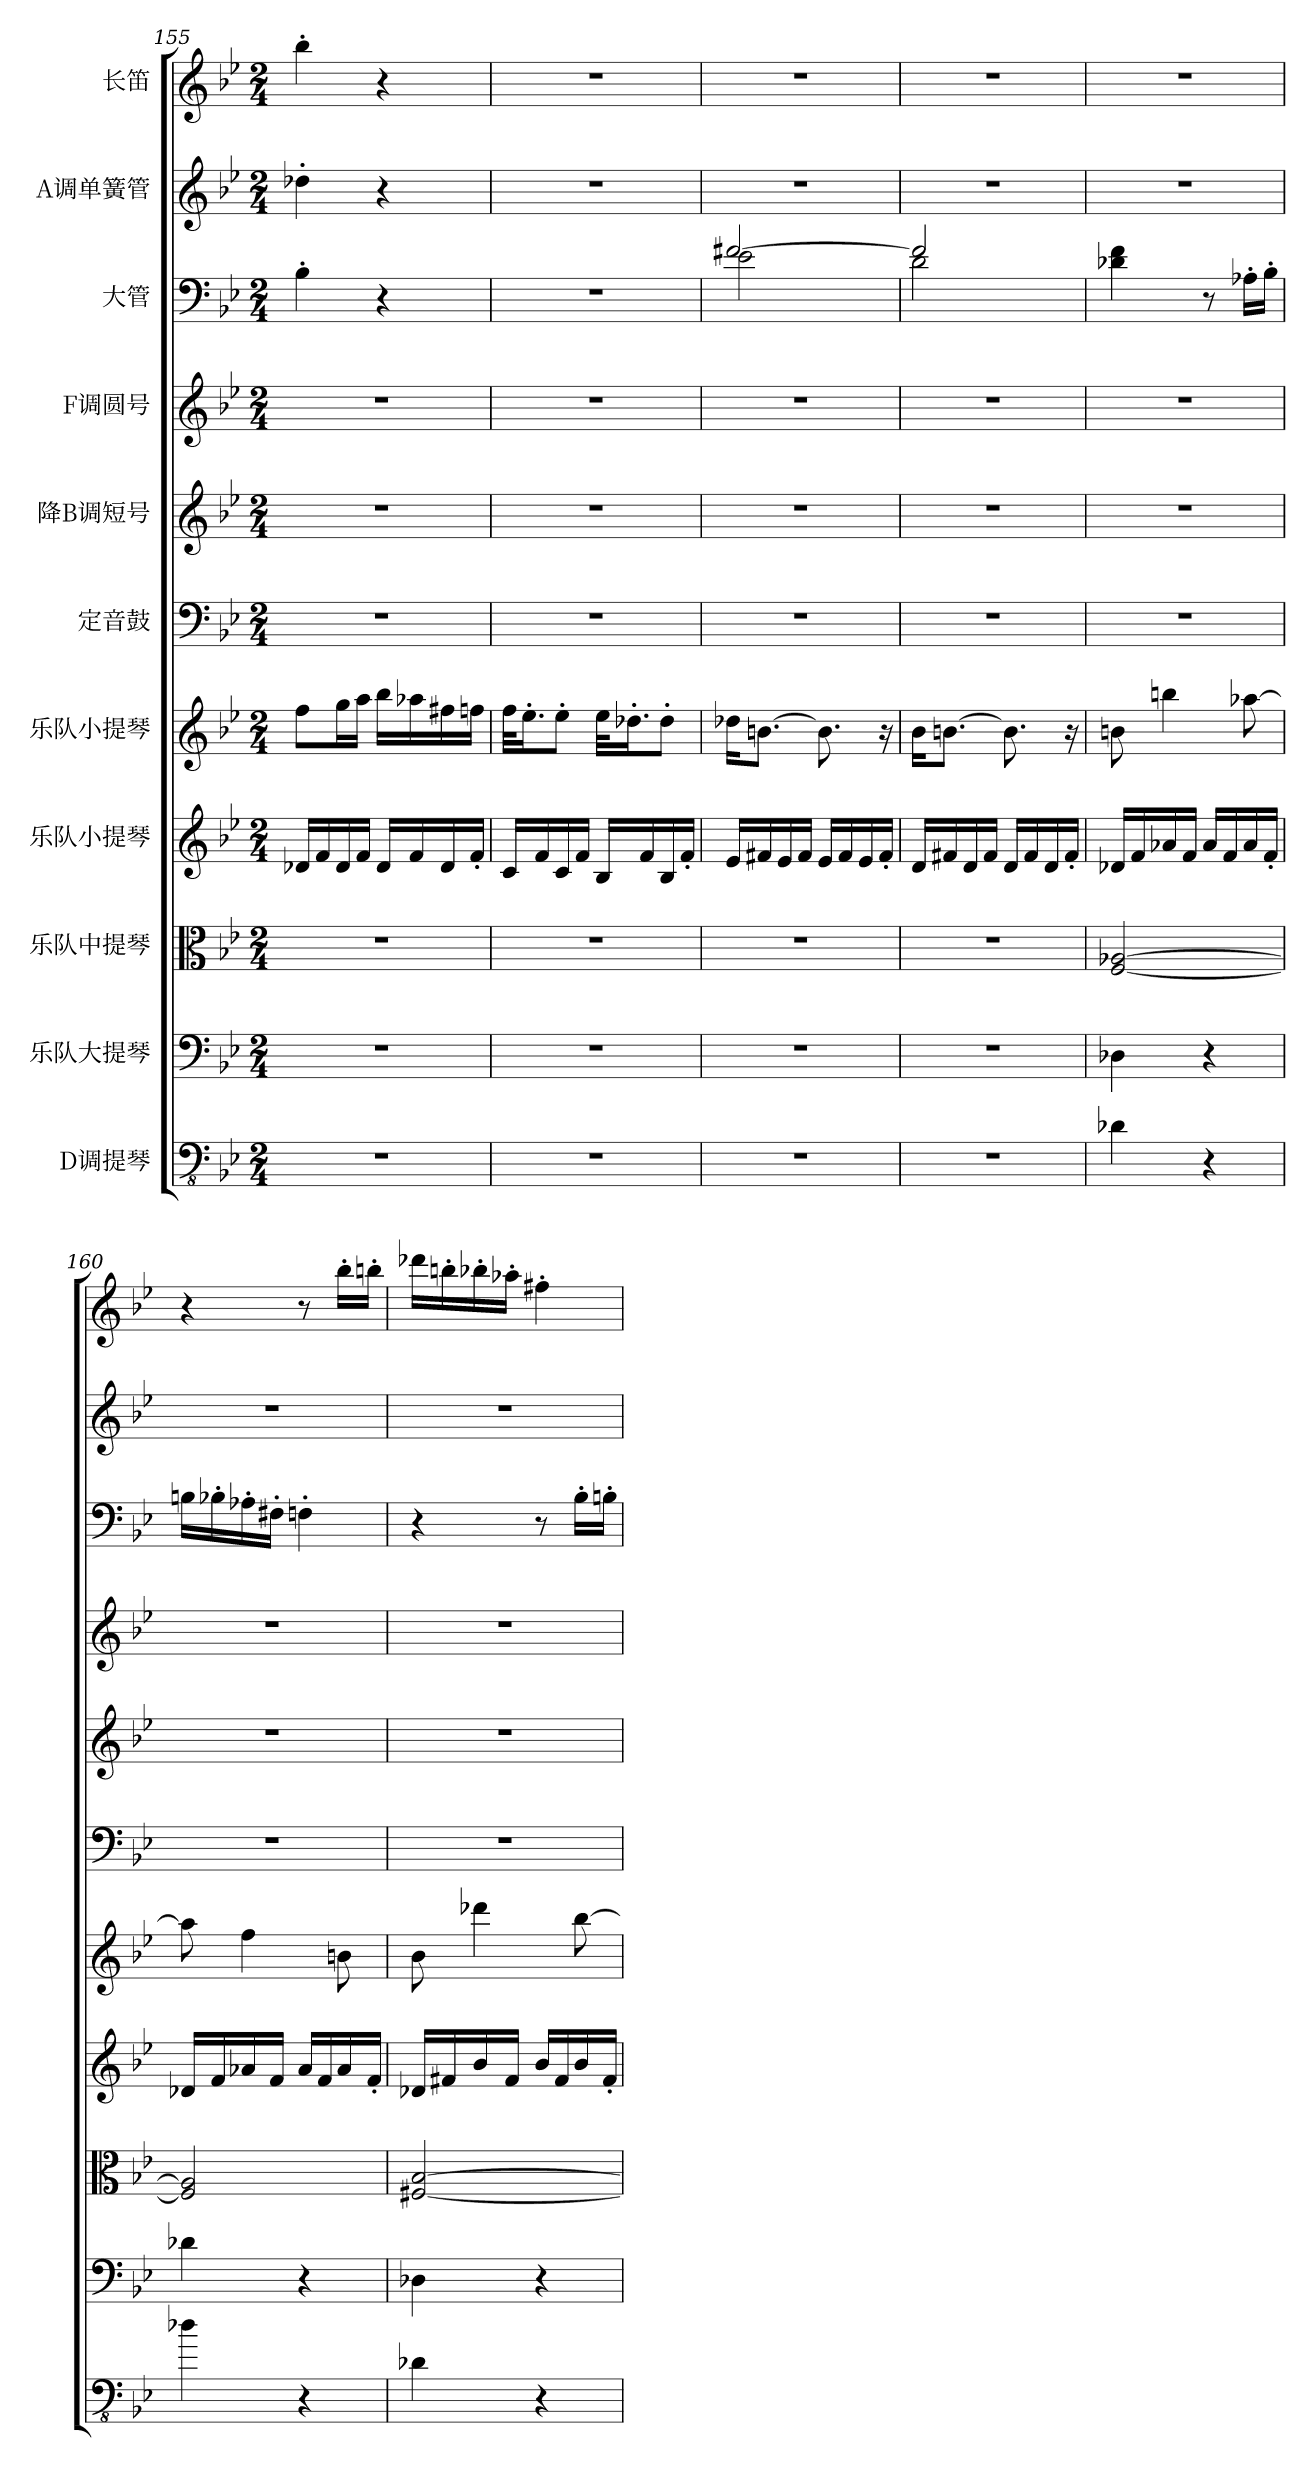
**kern	**kern	**kern	**kern	**kern	**kern	**kern	**kern	**kern	**kern	**kern
*part11	*part10	*part9	*part8	*part7	*part6	*part5	*part4	*part3	*part2	*part1
*staff11	*staff10	*staff9	*staff8	*staff7	*staff6	*staff5	*staff4	*staff3	*staff2	*staff1
*I"D调提琴	*I"乐队大提琴	*I"乐队中提琴	*I"乐队小提琴	*I"乐队小提琴	*I"定音鼓	*I"降B调短号	*I"F调圆号	*I"大管	*I"A调单簧管	*I"长笛
*clefFv4	*clefF4	*clefC3	*clefG2	*clefG2	*clefF4	*clefG2	*clefG2	*clefF4	*clefG2	*clefG2
*ITrd7c12	*	*	*	*	*	*ITrd1c2	*ITrd4c7	*	*ITrd2c3	*
*k[b-e-]	*k[b-e-]	*k[b-e-]	*k[b-e-]	*k[b-e-]	*k[b-e-]	*k[b-e-a-d-]	*k[b-e-a-]	*k[b-e-]	*k[f#]	*k[b-e-]
*M2/4	*M2/4	*M2/4	*M2/4	*M2/4	*M2/4	*M2/4	*M2/4	*M2/4	*M2/4	*M2/4
=155	=155	=155	=155	=155	=155	=155	=155	=155	=155	=155
2r	2r	2r	16d-X/LL	8ff\L	2r	2r	2r	4B-'\	4b-X'\	4bb-'\
.	.	.	16f/	.	.	.	.	.	.	.
.	.	.	16d-/	16gg\L	.	.	.	.	.	.
.	.	.	16f/JJ	16aa\JJ	.	.	.	.	.	.
.	.	.	16d-/LL	16bb-\LL	.	.	.	4r	4r	4r
.	.	.	16f/	16aa-X\	.	.	.	.	.	.
.	.	.	16d-/	16ff#X\	.	.	.	.	.	.
.	.	.	16f'/JJ	16ffn\JJ	.	.	.	.	.	.
!!LO:PB:g=z
=156	=156	=156	=156	=156	=156	=156	=156	=156	=156	=156
2r	2r	2r	16c/LL	32ff\KLL	2r	2r	2r	2r	2r	2r
.	.	.	.	16.ee-'\J	.	.	.	.	.	.
.	.	.	16f/	.	.	.	.	.	.	.
.	.	.	16c/	8ee-'\J	.	.	.	.	.	.
.	.	.	16f/JJ	.	.	.	.	.	.	.
.	.	.	16B-/LL	32ee-\KLL	.	.	.	.	.	.
.	.	.	.	16.dd-X'\J	.	.	.	.	.	.
.	.	.	16f/	.	.	.	.	.	.	.
.	.	.	16B-/	8dd-'\J	.	.	.	.	.	.
.	.	.	16f'/JJ	.	.	.	.	.	.	.
=157	=157	=157	=157	=157	=157	=157	=157	=157	=157	=157
*	*	*	*	*	*	*	*	*^	*	*
2r	2r	2r	16e-/LL	16dd-X\KL	2r	2r	2r	[2f#X/	2e-\	2r	2r
.	.	.	16f#X/	[8.bn\J	.	.	.	.	.	.	.
.	.	.	16e-/	.	.	.	.	.	.	.	.
.	.	.	16f#/JJ	.	.	.	.	.	.	.	.
.	.	.	16e-/LL	8.b\]	.	.	.	.	.	.	.
.	.	.	16f#/	.	.	.	.	.	.	.	.
.	.	.	16e-/	.	.	.	.	.	.	.	.
.	.	.	16f#'/JJ	16r	.	.	.	.	.	.	.
=158	=158	=158	=158	=158	=158	=158	=158	=158	=158	=158	=158
2r	2r	2r	16d/LL	16b-\KL	2r	2r	2r	2f#/]	2d\	2r	2r
.	.	.	16f#X/	[8.bn\J	.	.	.	.	.	.	.
.	.	.	16d/	.	.	.	.	.	.	.	.
.	.	.	16f#/JJ	.	.	.	.	.	.	.	.
.	.	.	16d/LL	8.b\]	.	.	.	.	.	.	.
.	.	.	16f#/	.	.	.	.	.	.	.	.
.	.	.	16d/	.	.	.	.	.	.	.	.
.	.	.	16f#'/JJ	16r	.	.	.	.	.	.	.
*	*	*	*	*	*	*	*	*v	*v	*	*
=159	=159	=159	=159	=159	=159	=159	=159	=159	=159	=159
4DD-X\	4D-X\	[2F/ [2A-X/	16d-X/LL	8bn\	2r	2r	2r	4d-X\ 4f\	2r	2r
.	.	.	16f/	.	.	.	.	.	.	.
.	.	.	16a-X/	4bbn\	.	.	.	.	.	.
.	.	.	16f/JJ	.	.	.	.	.	.	.
4r	4r	.	16a-/LL	.	.	.	.	8r	.	.
.	.	.	16f/	.	.	.	.	.	.	.
.	.	.	16a-/	[8aa-X\	.	.	.	16A-X'\LL	.	.
.	.	.	16f'/JJ	.	.	.	.	16B-'\JJ	.	.
!!LO:PB:g=z
=160	=160	=160	=160	=160	=160	=160	=160	=160	=160	=160
4D-X\	4d-X\	2F/] 2A-/]	16d-X/LL	8aa-\]	2r	2r	2r	16Bn\LL	2r	4r
.	.	.	16f/	.	.	.	.	16B-X'\	.	.
.	.	.	16a-X/	4ff\	.	.	.	16A-X'\	.	.
.	.	.	16f/JJ	.	.	.	.	16F#X'\JJ	.	.
4r	4r	.	16a-/LL	.	.	.	.	4Fn'\	.	8r
.	.	.	16f/	.	.	.	.	.	.	.
.	.	.	16a-/	8bn\	.	.	.	.	.	16bb-'\LL
.	.	.	16f'/JJ	.	.	.	.	.	.	16bbn'\JJ
=161	=161	=161	=161	=161	=161	=161	=161	=161	=161	=161
4DD-X\	4D-X\	[2F#X/ [2B-/	16d-X/LL	8b-\	2r	2r	2r	4r	2r	16ddd-X\LL
.	.	.	16f#X/	.	.	.	.	.	.	16bbn'\
.	.	.	16b-/	4ddd-X\	.	.	.	.	.	16bb-X'\
.	.	.	16f#/JJ	.	.	.	.	.	.	16aa-X'\JJ
4r	4r	.	16b-/LL	.	.	.	.	8r	.	4ff#X'\
.	.	.	16f#/	.	.	.	.	.	.	.
.	.	.	16b-/	[8bb-\	.	.	.	16B-'\LL	.	.
.	.	.	16f#'/JJ	.	.	.	.	16Bn'\JJ	.	.
=	=	=	=	=	=	=	=	=	=	=
*-	*-	*-	*-	*-	*-	*-	*-	*-	*-	*-
